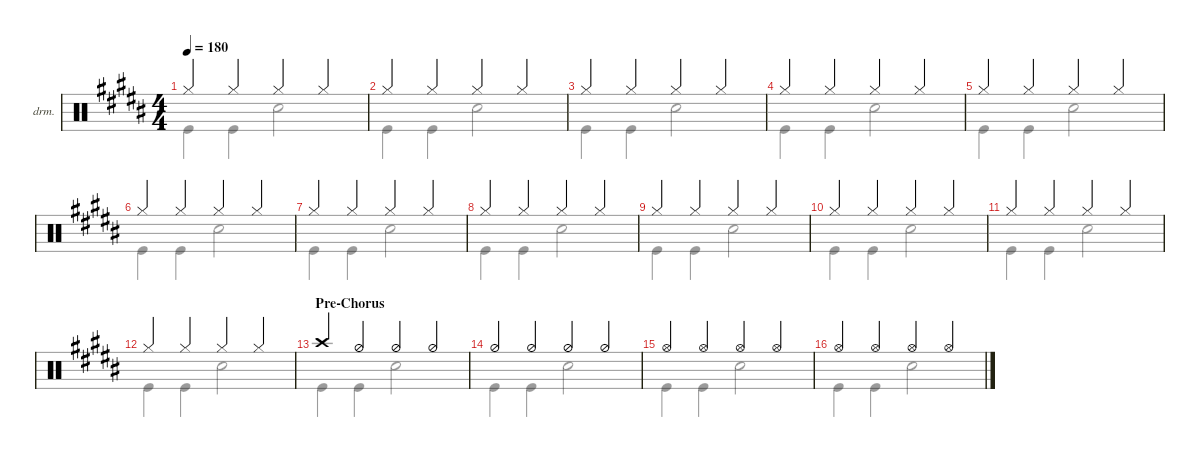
\defaultSystemsLayout 4
\hideDynamics
\bracketExtendMode nobrackets
\firstSystemTrackNameOrientation horizontal
\otherSystemsTrackNameOrientation horizontal
\track ("Drums" "drm.") {instrument percussion}
\staff {score}
\articulation defaults
\voice
\ts (4 4)
\tempo 180
\clef neutral
\ks b "Hi-Hat (closed)".4{dy mf} "Hi-Hat (closed)".4 "Hi-Hat (closed)".4 "Hi-Hat (closed)".4
|
"Hi-Hat (closed)".4 "Hi-Hat (closed)".4 "Hi-Hat (closed)".4 "Hi-Hat (closed)".4 |
"Hi-Hat (closed)".4 "Hi-Hat (closed)".4 "Hi-Hat (closed)".4 "Hi-Hat (closed)".4 |
"Hi-Hat (closed)".4 "Hi-Hat (closed)".4 "Hi-Hat (closed)".4 "Hi-Hat (closed)".4 |
"Hi-Hat (closed)".4 "Hi-Hat (closed)".4 "Hi-Hat (closed)".4 "Hi-Hat (closed)".4 |
"Hi-Hat (closed)".4 "Hi-Hat (closed)".4 "Hi-Hat (closed)".4 "Hi-Hat (closed)".4 |
"Hi-Hat (closed)".4 "Hi-Hat (closed)".4 "Hi-Hat (closed)".4 "Hi-Hat (closed)".4 |
"Hi-Hat (closed)".4 "Hi-Hat (closed)".4 "Hi-Hat (closed)".4 "Hi-Hat (closed)".4 |
"Hi-Hat (closed)".4 "Hi-Hat (closed)".4 "Hi-Hat (closed)".4 "Hi-Hat (closed)".4 |
"Hi-Hat (closed)".4 "Hi-Hat (closed)".4 "Hi-Hat (closed)".4 "Hi-Hat (closed)".4 |
"Hi-Hat (closed)".4 "Hi-Hat (closed)".4 "Hi-Hat (closed)".4 "Hi-Hat (closed)".4 |
"Hi-Hat (closed)".4 "Hi-Hat (closed)".4 "Hi-Hat (closed)".4 "Hi-Hat (closed)".4 |
\section ("" "Pre-Chorus")
"Crash high (hit)".4 "Hi-Hat (half)".4 "Hi-Hat (half)".4 "Hi-Hat (half)".4 |
"Hi-Hat (half)".4 "Hi-Hat (half)".4 "Hi-Hat (half)".4 "Hi-Hat (half)".4 |
"Hi-Hat (open)".4 "Hi-Hat (open)".4 "Hi-Hat (open)".4 "Hi-Hat (open)".4 |
"Hi-Hat (open)".4 "Hi-Hat (open)".4 "Hi-Hat (open)".4 "Hi-Hat (open)".4
\voice
\clef neutral
\ottava regular
\simile none
\ks b "Kick (hit)".4{dy mf} "Kick (hit)".4 "Snare (hit) 2".2
|
"Kick (hit)".4 "Kick (hit)".4 "Snare (hit) 2".2 |
"Kick (hit)".4 "Kick (hit)".4 "Snare (hit) 2".2 |
"Kick (hit)".4 "Kick (hit)".4 "Snare (hit) 2".2 |
"Kick (hit)".4 "Kick (hit)".4 "Snare (hit) 2".2 |
"Kick (hit)".4 "Kick (hit)".4 "Snare (hit) 2".2 |
"Kick (hit)".4 "Kick (hit)".4 "Snare (hit) 2".2 |
"Kick (hit)".4 "Kick (hit)".4 "Snare (hit) 2".2 |
"Kick (hit)".4 "Kick (hit)".4 "Snare (hit) 2".2 |
"Kick (hit)".4 "Kick (hit)".4 "Snare (hit) 2".2 |
"Kick (hit)".4 "Kick (hit)".4 "Snare (hit) 2".2 |
"Kick (hit)".4 "Kick (hit)".4 "Snare (hit) 2".2 |
"Kick (hit)".4 "Kick (hit)".4 "Snare (hit) 2".2 |
"Kick (hit)".4 "Kick (hit)".4 "Snare (hit) 2".2 |
"Kick (hit)".4 "Kick (hit)".4 "Snare (hit) 2".2 |
"Kick (hit)".4 "Kick (hit)".4 "Snare (hit) 2".2
